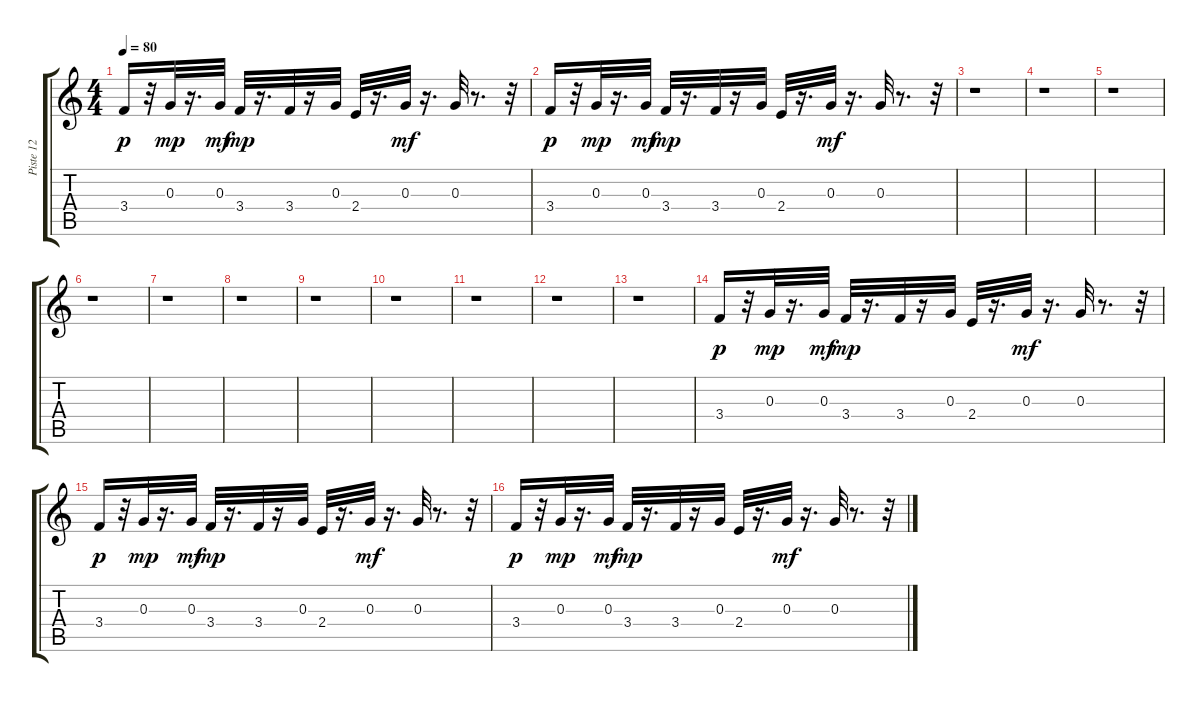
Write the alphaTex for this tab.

\track ("Piste 12" "Piste 12") {instrument electricguitarmuted}
\staff {score tabs}
\tuning (E4 B3 G3 D3 A2 E2) {hide}
\ts (4 4)
\tempo 80
\clef g2
\ks c
3.4.16{dy p} r.32 0.3.32{dy mp} r.16{d} 0.3.32{dy mf} 3.4.32{dy mp} r.16{d} 3.4.32 r.16 0.3.32 2.4.32 r.16{d} 0.3.32{dy mf} r.16{d} 0.3.32 r.8{d} r.32 |
3.4.16{dy p} r.32 0.3.32{dy mp} r.16{d} 0.3.32{dy mf} 3.4.32{dy mp} r.16{d} 3.4.32 r.16 0.3.32 2.4.32 r.16{d} 0.3.32{dy mf} r.16{d} 0.3.32 r.8{d} r.32 |
r.1 |
r.1 |
r.1 |
r.1 |
r.1 |
r.1 |
r.1 |
r.1 |
r.1 |
r.1 |
r.1 |
3.4.16{dy p} r.32 0.3.32{dy mp} r.16{d} 0.3.32{dy mf} 3.4.32{dy mp} r.16{d} 3.4.32 r.16 0.3.32 2.4.32 r.16{d} 0.3.32{dy mf} r.16{d} 0.3.32 r.8{d} r.32 |
3.4.16{dy p} r.32 0.3.32{dy mp} r.16{d} 0.3.32{dy mf} 3.4.32{dy mp} r.16{d} 3.4.32 r.16 0.3.32 2.4.32 r.16{d} 0.3.32{dy mf} r.16{d} 0.3.32 r.8{d} r.32 |
3.4.16{dy p} r.32 0.3.32{dy mp} r.16{d} 0.3.32{dy mf} 3.4.32{dy mp} r.16{d} 3.4.32 r.16 0.3.32 2.4.32 r.16{d} 0.3.32{dy mf} r.16{d} 0.3.32 r.8{d} r.32
